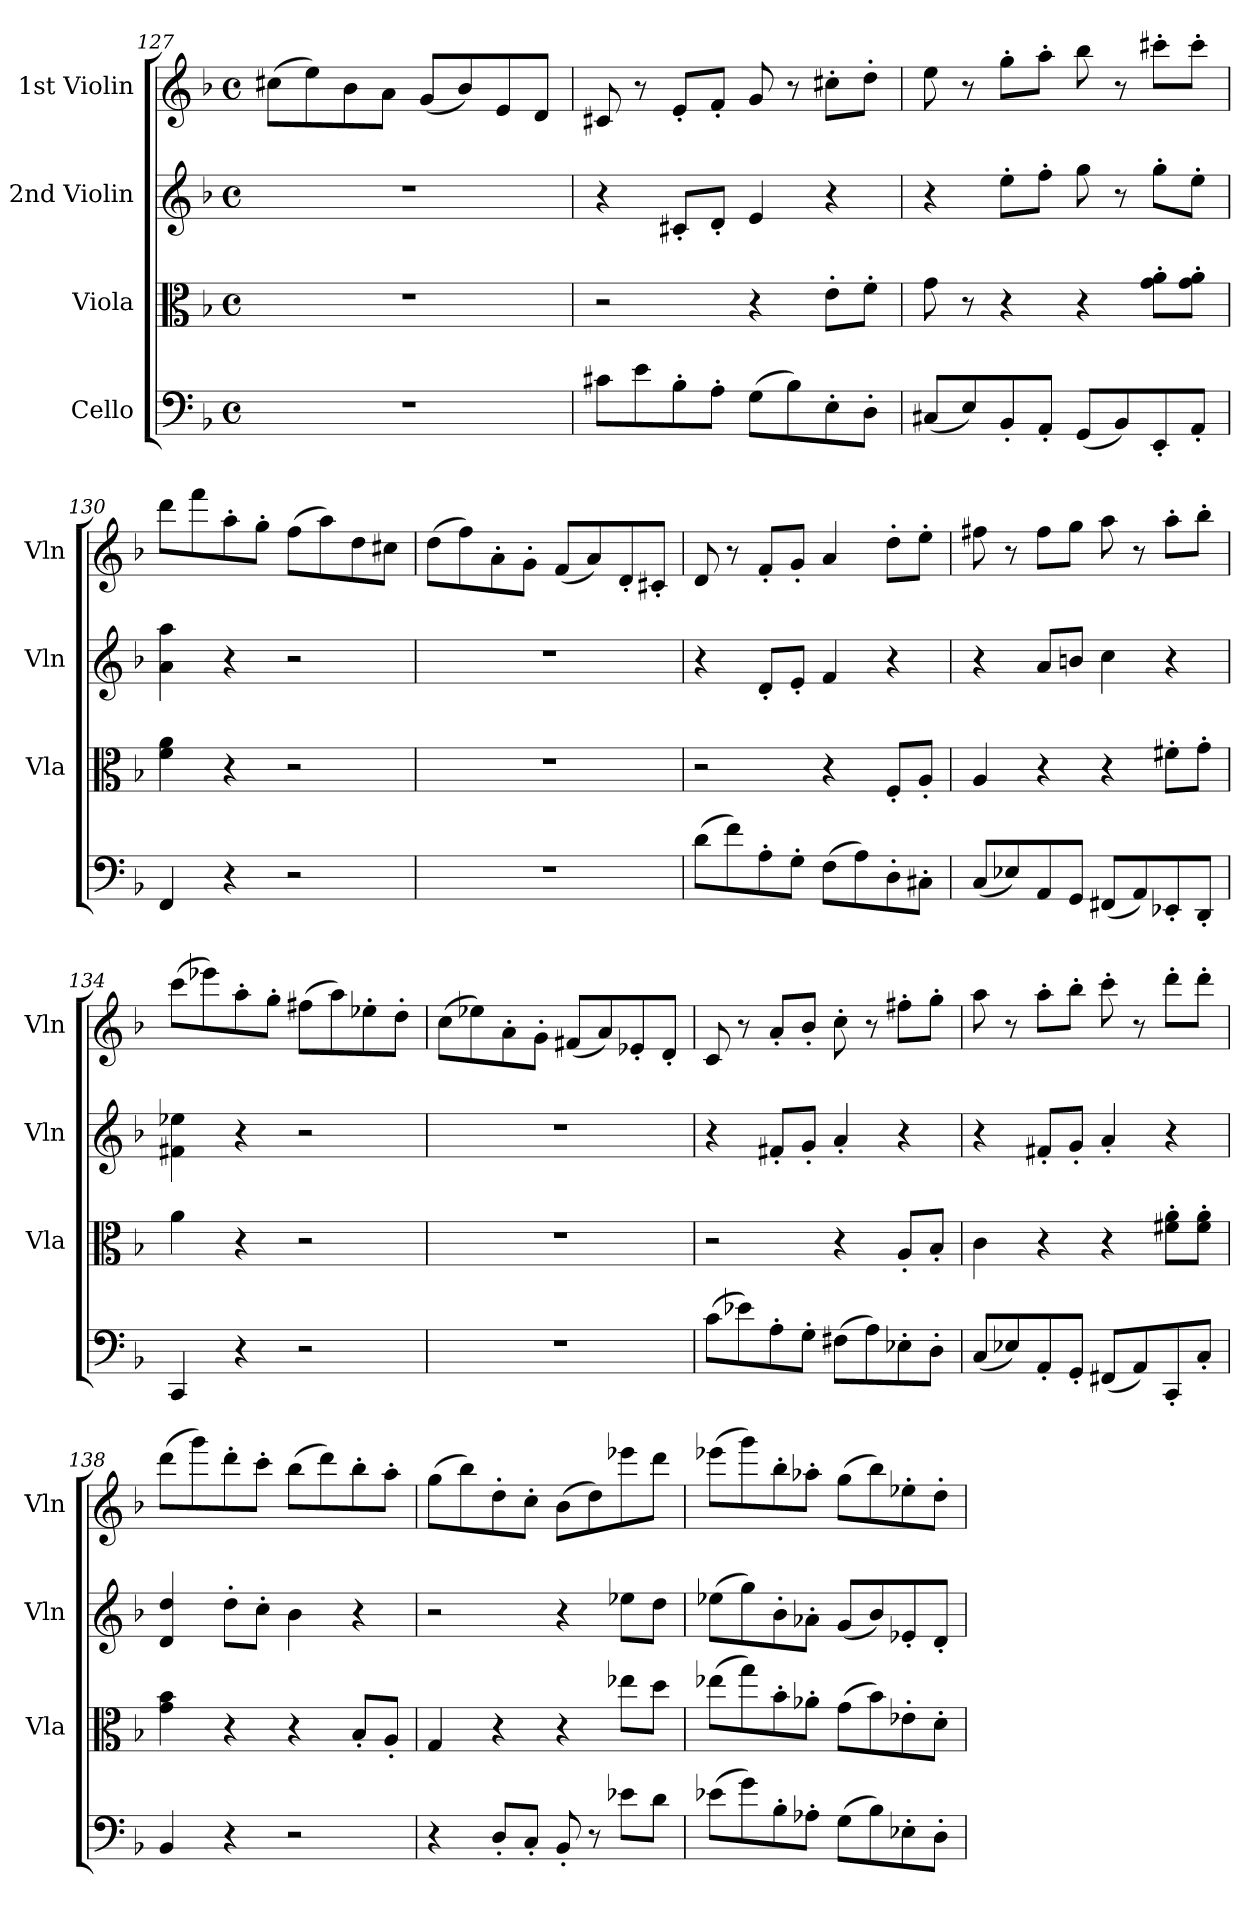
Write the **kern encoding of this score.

**kern	**kern	**kern	**kern
*part4	*part3	*part2	*part1
*staff4	*staff3	*staff2	*staff1
*I"Cello	*I"Viola	*I"2nd Violin	*I"1st Violin
*	*I'Vla	*I'Vln	*I'Vln
*clefF4	*clefC3	*clefG2	*clefG2
*k[b-]	*k[b-]	*k[b-]	*k[b-]
*F:	*F:	*F:	*F:
*M4/4	*M4/4	*M4/4	*M4/4
*met(c)	*met(c)	*met(c)	*met(c)
=127	=127	=127	=127
1r	1r	1r	(8cc#X\L
.	.	.	8ee\)
.	.	.	8b-\
.	.	.	8a\J
.	.	.	(8g/L
.	.	.	8b-/)
.	.	.	8e/
.	.	.	8d/J
=128	=128	=128	=128
8c#X\L	2r	4r	8c#X/
8e\	.	.	8r
8B-'\	.	8c#X'/L	8e'/L
8A'\J	.	8d'/J	8f'/J
(8G\L	4r	4e/	8g/
8B-\)	.	.	8r
8E'\	8e'\L	4r	8cc#X'\L
8D'\J	8f'\J	.	8dd'\J
=129	=129	=129	=129
(8C#X/L	8g\	4r	8ee\
8E/)	8r	.	8r
8BB-'/	4r	8ee'\L	8gg'\L
8AA'/J	.	8ff'\J	8aa'\J
(8GG/L	4r	8gg\	8bb-\
8BB-/)	.	8r	8r
8EE'/	8g'\ 8a'\L	8gg'\L	8ccc#X'\L
8AA'/J	8g'\ 8a'\J	8ee'\J	8ccc#'\J
=130	=130	=130	=130
4FF/	4f\ 4a\	4a\ 4aa\	8ddd\L
.	.	.	8fff\
4r	4r	4r	8aa'\
.	.	.	8gg'\J
2r	2r	2r	(8ff\L
.	.	.	8aa\)
.	.	.	8dd\
.	.	.	8cc#X\J
!!LO:LB:g=z
=131	=131	=131	=131
1r	1r	1r	(8dd\L
.	.	.	8ff\)
.	.	.	8a'\
.	.	.	8g'\J
.	.	.	(8f/L
.	.	.	8a/)
.	.	.	8d'/
.	.	.	8c#X'/J
=132	=132	=132	=132
(8d\L	2r	4r	8d/
8f\)	.	.	8r
8A'\	.	8d'/L	8f'/L
8G'\J	.	8e'/J	8g'/J
(8F\L	4r	4f/	4a/
8A\)	.	.	.
8D'\	8F'/L	4r	8dd'\L
8C#X'\J	8A'/J	.	8ee'\J
=133	=133	=133	=133
(8C/L	4A/	4r	8ff#X\
8E-X/)	.	.	8r
8AA/	4r	8a/L	8ff#\L
8GG/J	.	8bn/J	8gg\J
(8FF#X/L	4r	4cc\	8aa\
8AA/)	.	.	8r
8EE-X'/	8f#X'\L	4r	8aa'\L
8DD'/J	8g'\J	.	8bb-'\J
=134	=134	=134	=134
4CC/	4a\	4f#X\ 4ee-X\	(8ccc\L
.	.	.	8eee-X\)
4r	4r	4r	8aa'\
.	.	.	8gg'\J
2r	2r	2r	(8ff#X\L
.	.	.	8aa\)
.	.	.	8ee-X'\
.	.	.	8dd'\J
=135	=135	=135	=135
1r	1r	1r	(8cc\L
.	.	.	8ee-X\)
.	.	.	8a'\
.	.	.	8g'\J
.	.	.	(8f#X/L
.	.	.	8a/)
.	.	.	8e-X'/
.	.	.	8d'/J
=136	=136	=136	=136
(8c\L	2r	4r	8c/
8e-X\)	.	.	8r
8A'\	.	8f#X'/L	8a'/L
8G'\J	.	8g'/J	8b-'/J
(8F#X\L	4r	4a'/	8cc'\
8A\)	.	.	8r
8E-X'\	8A'/L	4r	8ff#X'\L
8D'\J	8B-'/J	.	8gg'\J
=137	=137	=137	=137
(8C/L	4c\	4r	8aa\
8E-X/)	.	.	8r
8AA'/	4r	8f#X'/L	8aa'\L
8GG'/J	.	8g'/J	8bb-'\J
(8FF#X/L	4r	4a'/	8ccc'\
8AA/)	.	.	8r
8CC'/	8f#X'\ 8a'\L	4r	8ddd'\L
8C'/J	8f#'\ 8a'\J	.	8ddd'\J
!!LO:LB:g=z
=138	=138	=138	=138
4BB-/	4g\ 4b-\	4d/ 4dd/	(8ddd\L
.	.	.	8ggg\)
4r	4r	8dd'\L	8ddd'\
.	.	8cc'\J	8ccc'\J
2r	4r	4b-\	(8bb-\L
.	.	.	8ddd\)
.	8B-'/L	4r	8bb-'\
.	8A'/J	.	8aa'\J
=139	=139	=139	=139
4r	4G/	2r	(8gg\L
.	.	.	8bb-\)
8D'/L	4r	.	8dd'\
8C'/J	.	.	8cc'\J
8BB-'/	4r	4r	(8b-\L
8r	.	.	8dd\)
8e-X\L	8ee-X\L	8ee-X\L	8eee-X\
8d\J	8dd\J	8dd\J	8ddd\J
=140	=140	=140	=140
(8e-X\L	(8ee-X\L	(8ee-X\L	(8eee-X\L
8g\)	8gg\)	8gg\)	8ggg\)
8B-'\	8b-'\	8b-'\	8bb-'\
8A-X'\J	8a-X'\J	8a-X'\J	8aa-X'\J
(8G\L	(8g\L	(8g/L	(8gg\L
8B-\)	8b-\)	8b-/)	8bb-\)
8E-X'\	8e-X'\	8e-X'/	8ee-X'\
8D'\J	8d'\J	8d'/J	8dd'\J
=	=	=	=
*-	*-	*-	*-
